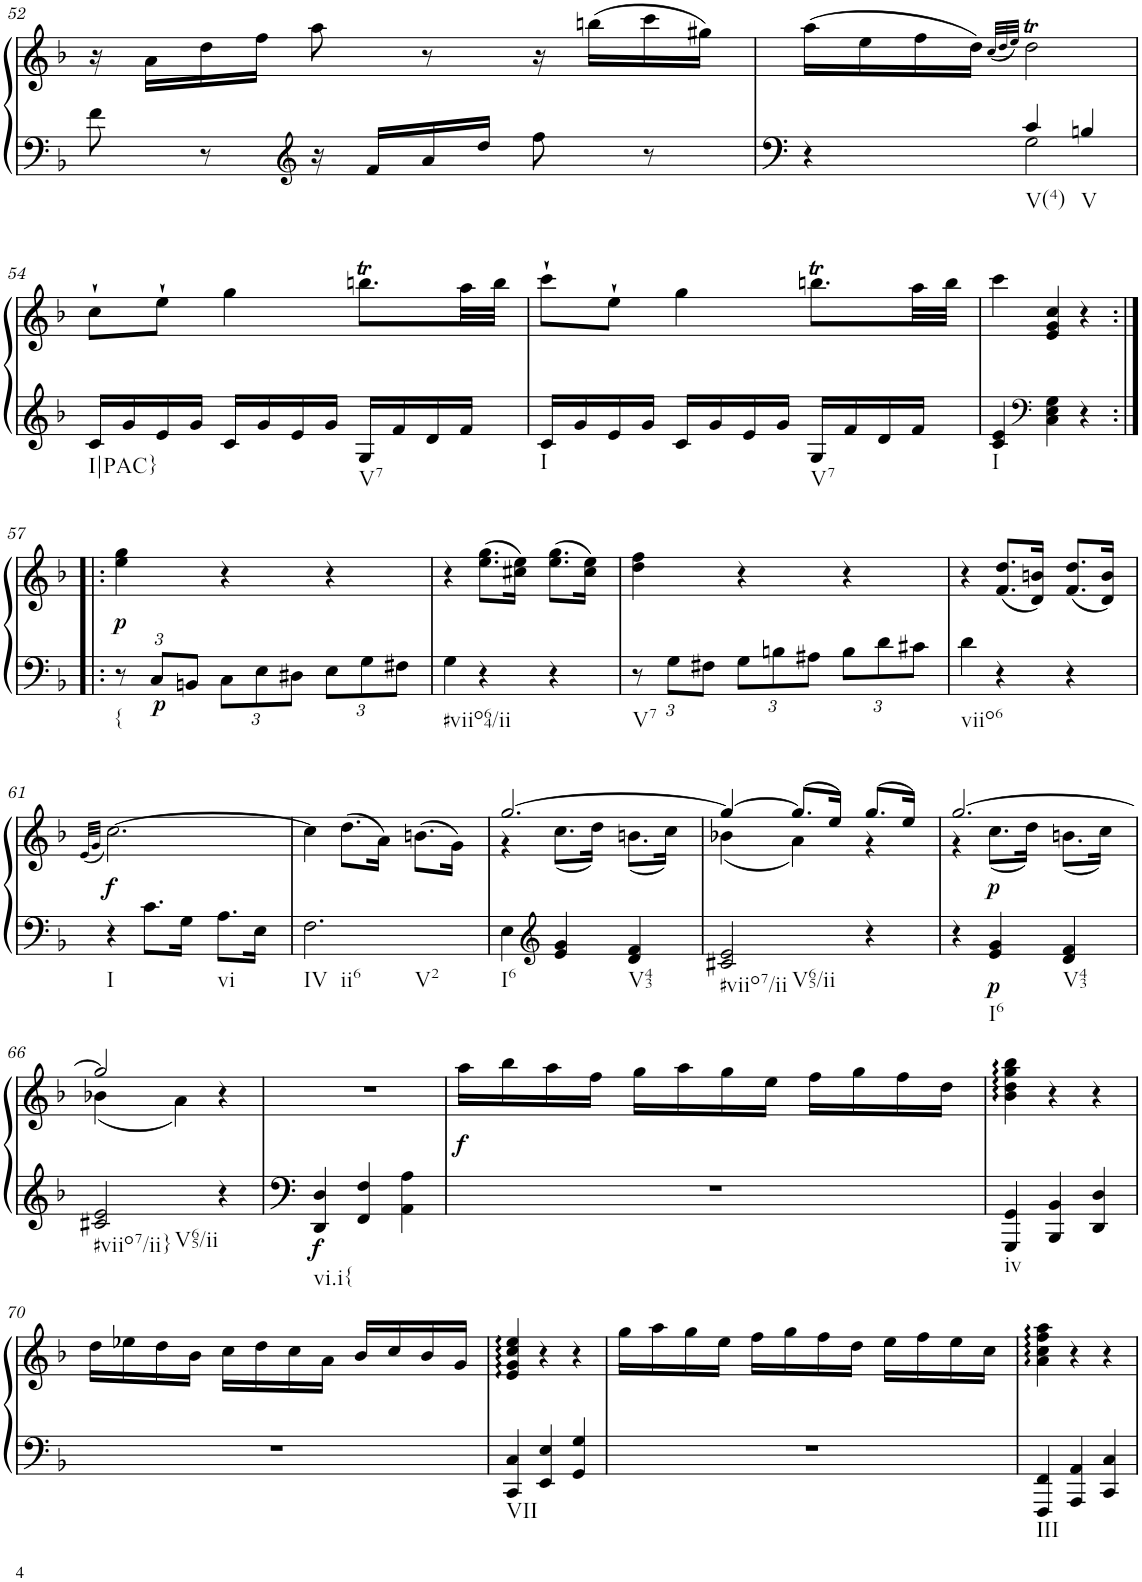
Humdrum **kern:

**kern	**kern	**dynam
*part1	*part1	*part1
*staff2	*staff1	*staff1/2
*I"Klavier linke Hand	*	*
!!LO:PB:g=z
*clefF4	*clefG2	*
*k[b-]	*k[b-]	*
*M3/4	*M3/4	*
=52	=52	=52
8f\	16r	.
.	16a\LL	.
8r	16dd\	.
.	16ff\JJ	.
*clefG2	*	*
16r	8aa\	.
16f/LL	.	.
16a/	8r	.
16dd/JJ	.	.
8ff\	16r	.
.	(16bbn\LL	.
8r	16ccc\	.
.	16gg#X\JJ)	.
=53	=53	=53
*^	*	*
4r	4ryy	(16aa\LL	.
.	.	16ee\	.
.	.	16ff\	.
.	.	16dd\JJ)	.
.	.	(32qcc/LLL	.
.	.	32qdd/	.
.	.	32qee/JJJ)	.
!LO:TX:b:t=V(4)	!	!	!
4c/	2G\	2ddT\	.
!LO:TX:b:t=V	!	!	!
4Bn/	.	.	.
*v	*v	*	*
!!LO:LB:g=z
=54	=54	=54
!LO:TX:b:t=I|PAC}	!	!
16c/LL	8cc`\L	.
16g/	.	.
16e/	8ee`\J	.
16g/JJ	.	.
16c/LL	4gg\	.
16g/	.	.
16e/	.	.
16g/JJ	.	.
!LO:TX:b:t=V7	!	!
16G/LL	8.bbnt\L	.
16f/	.	.
16d/	.	.
16f/JJ	32aa\LL	.
.	32bb\JJJ	.
=55	=55	=55
!LO:TX:b:t=I	!	!
16c/LL	8ccc`\L	.
16g/	.	.
16e/	8ee`\J	.
16g/JJ	.	.
16c/LL	4gg\	.
16g/	.	.
16e/	.	.
16g/JJ	.	.
!LO:TX:b:t=V7	!	!
16G/LL	8.bbnt\L	.
16f/	.	.
16d/	.	.
16f/JJ	32aa\LL	.
.	32bb\JJJ	.
=56	=56	=56
!LO:TX:b:t=I	!	!
4c/ 4e/	4ccc\	.
*clefF4	*	*
4C\ 4E\ 4G\	4e/ 4g/ 4cc/	.
4r	4r	.
!!LO:LB:g=z
=57:|!|:	=57:|!|:	=57:|!|:
*Xbrackettup	*	*
!LO:TX:b:t={	!	!
!	!	!LO:DY:b
12r	4ee\ 4gg\	p
!	!	!LO:DY:b=2
12C/L	.	p
12BBn/J	.	.
12C\L	4r	.
12E\	.	.
12D#X\J	.	.
12E\L	4r	.
12G\	.	.
12F#X\J	.	.
=58	=58	=58
!LO:TX:b:t=#viio64/ii	!	!
4G\	4r	.
4r	(8.ee\ 8.gg\L	.
.	16cc#X\ 16ee\Jk)	.
4r	(8.ee\ 8.gg\L	.
.	16cc#\ 16ee\Jk)	.
=59	=59	=59
!LO:TX:b:t=V7	!	!
12r	4dd\ 4ff\	.
12G\L	.	.
12F#X\J	.	.
12G\L	4r	.
12Bn\	.	.
12A#X\J	.	.
12B\L	4r	.
12d\	.	.
12c#X\J	.	.
=60	=60	=60
!LO:TX:b:t=viio6	!	!
4d\	4r	.
4r	(8.f/ 8.dd/L	.
.	16d/ 16bn/Jk)	.
4r	(8.f/ 8.dd/L	.
.	16d/ 16b/Jk)	.
!!LO:LB:g=z
=61	=61	=61
.	(32qe/LLL	.
.	32qg/JJJ	.
!LO:TX:b:t=I	!	!
!	!	!LO:DY:b
4r	[2.cc\)	f
8.c\L	.	.
16G\Jk	.	.
!LO:TX:b:t=vi	!	!
8.A\L	.	.
16E\Jk	.	.
=62	=62	=62
!LO:TX:b:t=IV	!	!
!LO:TX:b:t=ii6	!	!
!LO:TX:b:t=V2	!	!
2.F\	4cc\]	.
.	(8.dd\L	.
.	16a\Jk)	.
.	(8.bn\L	.
.	16g\Jk)	.
=63	=63	=63
*	*^	*
!LO:TX:b:t=I6	!	!	!
4E\	[2.gg/	4r	.
*clefG2	*	*	*
4e/ 4g/	.	(8.cc\L	.
.	.	16dd\Jk)	.
!LO:TX:b:t=V43	!	!	!
4d/ 4f/	.	(8.bn\L	.
.	.	16cc\Jk)	.
=64	=64	=64	=64
!LO:TX:b:t=#viio7/ii	!	!	!
!LO:TX:b:t=V65/ii	!	!	!
2c#X/ 2e/	4gg/_	(4b-X\	.
.	(8.gg/L]	4a\)	.
.	16ee/Jk)	.	.
4r	(8.gg/L	4r	.
.	16ee/Jk)	.	.
=65	=65	=65	=65
4r	[2.gg/	4r	.
!LO:TX:b:t=I6	!	!	!
!	!	!	!LO:DY:b=2
!	!	!	!LO:DY:n=1:b
4e/ 4g/	.	(8.cc\L	p p
.	.	16dd\Jk)	.
!LO:TX:b:t=V43	!	!	!
4d/ 4f/	.	(8.bn\L	.
.	.	16cc\Jk)	.
!!LO:LB:g=z	!!
=66	=66	=66	=66
!LO:TX:b:t=#viio7/ii}	!	!	!
!LO:TX:b:t=V65/ii	!	!	!
2c#X/ 2e/	2gg/]	(4b-X\	.
.	.	4a\)	.
4r	4r	4ryy	.
=67	=67	=67	=67
!LO:TX:b:t=vi.i{	!	!	!
!	!	!	!LO:DY:b=2
*	*v	*v	*
4DD/ 4D/	2.r	f
4FF/ 4F/	.	.
4AA\ 4A\	.	.
=68	=68	=68
!	!	!LO:DY:b
2.r	16aa\LL	f
.	16bb-\	.
.	16aa\	.
.	16ff\JJ	.
.	16gg\LL	.
.	16aa\	.
.	16gg\	.
.	16ee\JJ	.
.	16ff\LL	.
.	16gg\	.
.	16ff\	.
.	16dd\JJ	.
=69	=69	=69
!LO:TX:b:t=iv	!	!
4GGG/ 4GG/	4b-\ 4dd\ 4gg\ 4bb-\	.
4BBB-/ 4BB-/	4r	.
4DD/ 4D/	4r	.
!!LO:LB:g=z
=70	=70	=70
2.r	16dd\LL	.
.	16ee-X\	.
.	16dd\	.
.	16b-\JJ	.
.	16cc\LL	.
.	16dd\	.
.	16cc\	.
.	16a\JJ	.
.	16b-/LL	.
.	16cc/	.
.	16b-/	.
.	16g/JJ	.
=71	=71	=71
!LO:TX:b:t=VII	!	!
4CC/ 4C/	4e/ 4g/ 4cc/ 4ee/	.
4EE/ 4E/	4r	.
4GG/ 4G/	4r	.
=72	=72	=72
2.r	16gg\LL	.
.	16aa\	.
.	16gg\	.
.	16ee\JJ	.
.	16ff\LL	.
.	16gg\	.
.	16ff\	.
.	16dd\JJ	.
.	16ee\LL	.
.	16ff\	.
.	16ee\	.
.	16cc\JJ	.
=73	=73	=73
!LO:TX:b:t=III	!	!
4FFF/ 4FF/	4a\ 4cc\ 4ff\ 4aa\	.
4AAA/ 4AA/	4r	.
4CC/ 4C/	4r	.
=	=	=
*-	*-	*-
